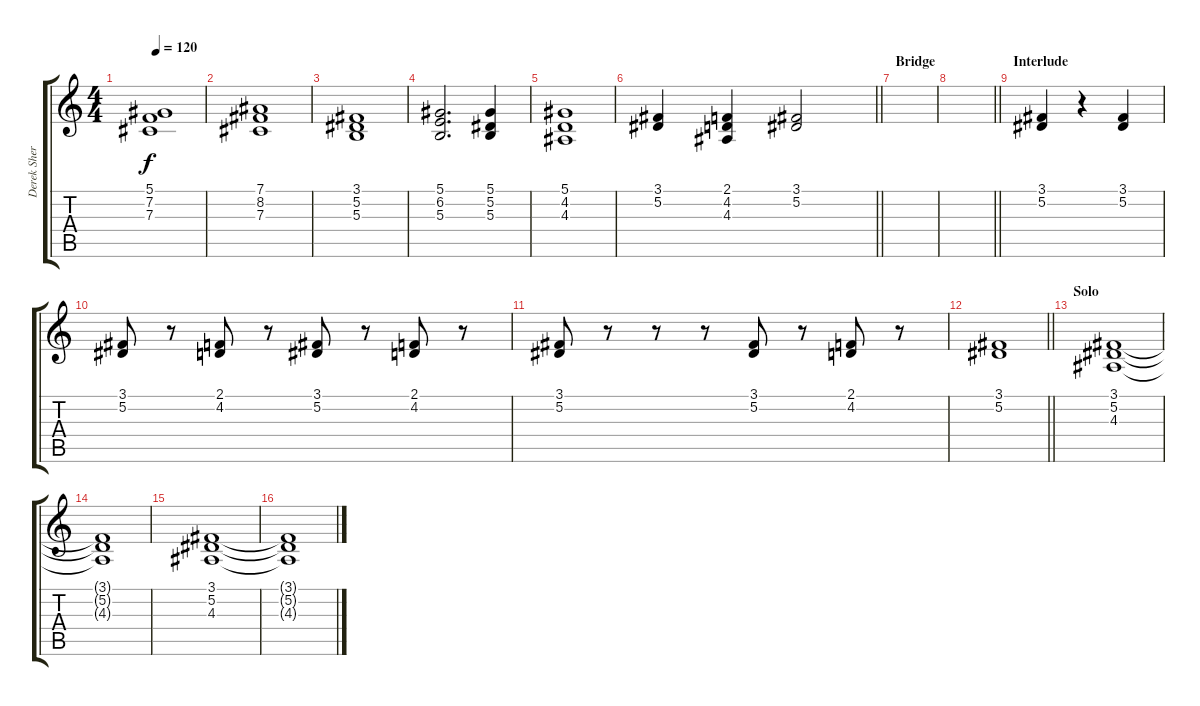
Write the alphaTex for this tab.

\track ("Derek Sherinian" "Derek Sher") {instrument stringensemble1}
\staff {score tabs}
\tuning (Eb4 Bb3 Gb3 Db3 Ab2 Eb2) {hide}
\ts (4 4)
\tempo 120
\clef g2
\ks c
(5.1 7.2 7.3).1{dy f} |
(7.1 8.2 7.3).1 |
(3.1 5.2 5.3).1 |
(5.1 6.2 5.3).2{d} (5.1 5.2 5.3).4 |
(5.1 4.2 4.3).1 |
\barLineRight lightlight
(3.1 5.2).4 (2.1 4.2 4.3).4 (3.1 5.2).2 |
\section ("" "Bridge")
|
\barLineRight lightlight
|
\section ("" "Interlude")
(3.1 5.2).4 r.4 (3.1 5.2).4 |
(3.1 5.2).8 r.8 (2.1 4.2).8 r.8 (3.1 5.2).8 r.8 (2.1 4.2).8 r.8 |
(3.1 5.2).8 r.8 r.8 r.8 (3.1 5.2).8 r.8 (2.1 4.2).8 r.8 |
\barLineRight lightlight
(3.1 5.2).1 |
\section ("" "Solo")
(3.1 5.2 4.3).1 |
(3.1{t} 5.2{t} 4.3{t}).1 |
(3.1 5.2 4.3).1 |
(3.1{t} 5.2{t} 4.3{t}).1
